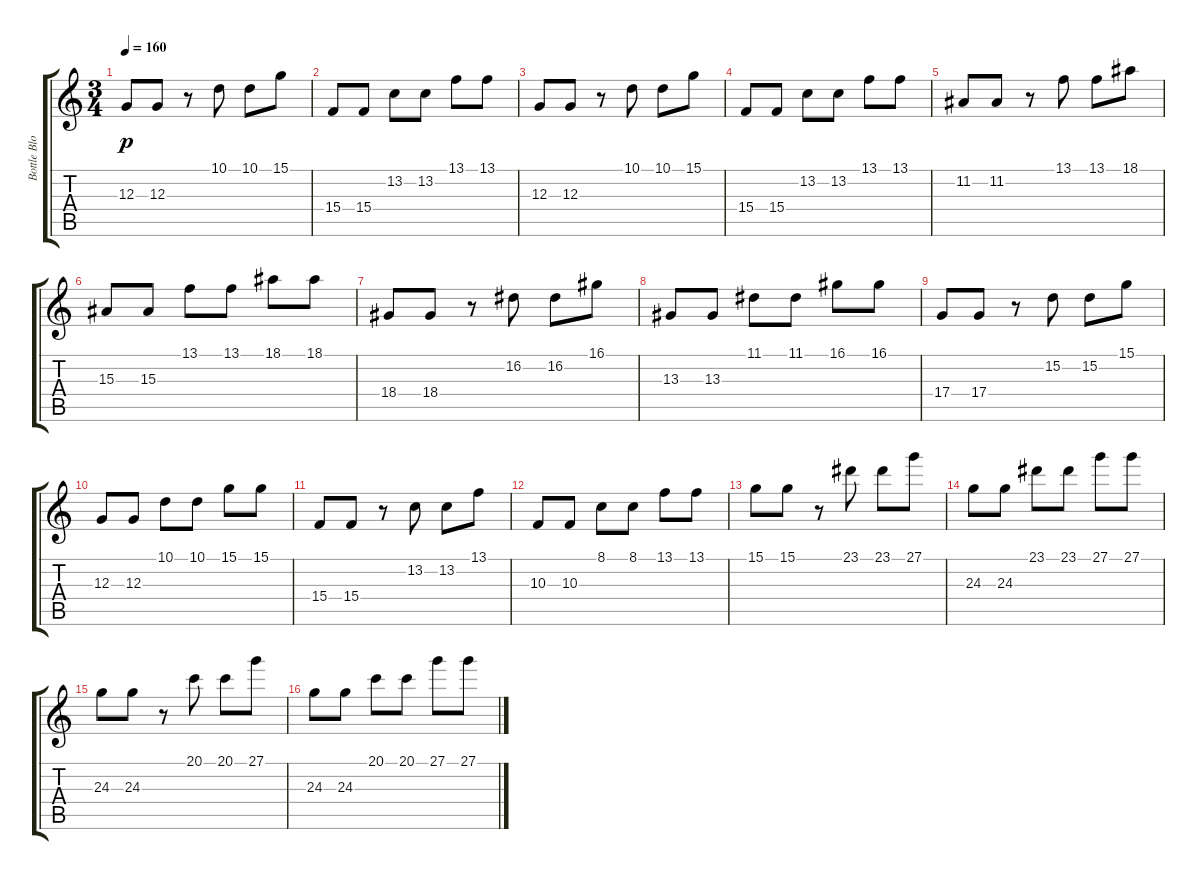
\track ("Bottle Blow BG" "Bottle Blo") {instrument blownbottle}
\staff {score tabs}
\tuning (E4 B3 G3 D3 A2 E2) {hide}
\ts (3 4)
\tempo 160
\clef g2
\ks c
12.3.8{dy p} 12.3.8 r.8 10.1.8 10.1.8 15.1.8 |
15.4.8 15.4.8 13.2.8 13.2.8 13.1.8 13.1.8 |
12.3.8 12.3.8 r.8 10.1.8 10.1.8 15.1.8 |
15.4.8 15.4.8 13.2.8 13.2.8 13.1.8 13.1.8 |
11.2.8 11.2.8 r.8 13.1.8 13.1.8 18.1.8 |
15.3.8 15.3.8 13.1.8 13.1.8 18.1.8 18.1.8 |
18.4.8 18.4.8 r.8 16.2.8 16.2.8 16.1.8 |
13.3.8 13.3.8 11.1.8 11.1.8 16.1.8 16.1.8 |
17.4.8 17.4.8 r.8 15.2.8 15.2.8 15.1.8 |
12.3.8 12.3.8 10.1.8 10.1.8 15.1.8 15.1.8 |
15.4.8 15.4.8 r.8 13.2.8 13.2.8 13.1.8 |
10.3.8 10.3.8 8.1.8 8.1.8 13.1.8 13.1.8 |
15.1.8 15.1.8 r.8 23.1.8 23.1.8 27.1.8 |
24.3.8 24.3.8 23.1.8 23.1.8 27.1.8 27.1.8 |
24.3.8 24.3.8 r.8 20.1.8 20.1.8 27.1.8 |
24.3.8 24.3.8 20.1.8 20.1.8 27.1.8 27.1.8
